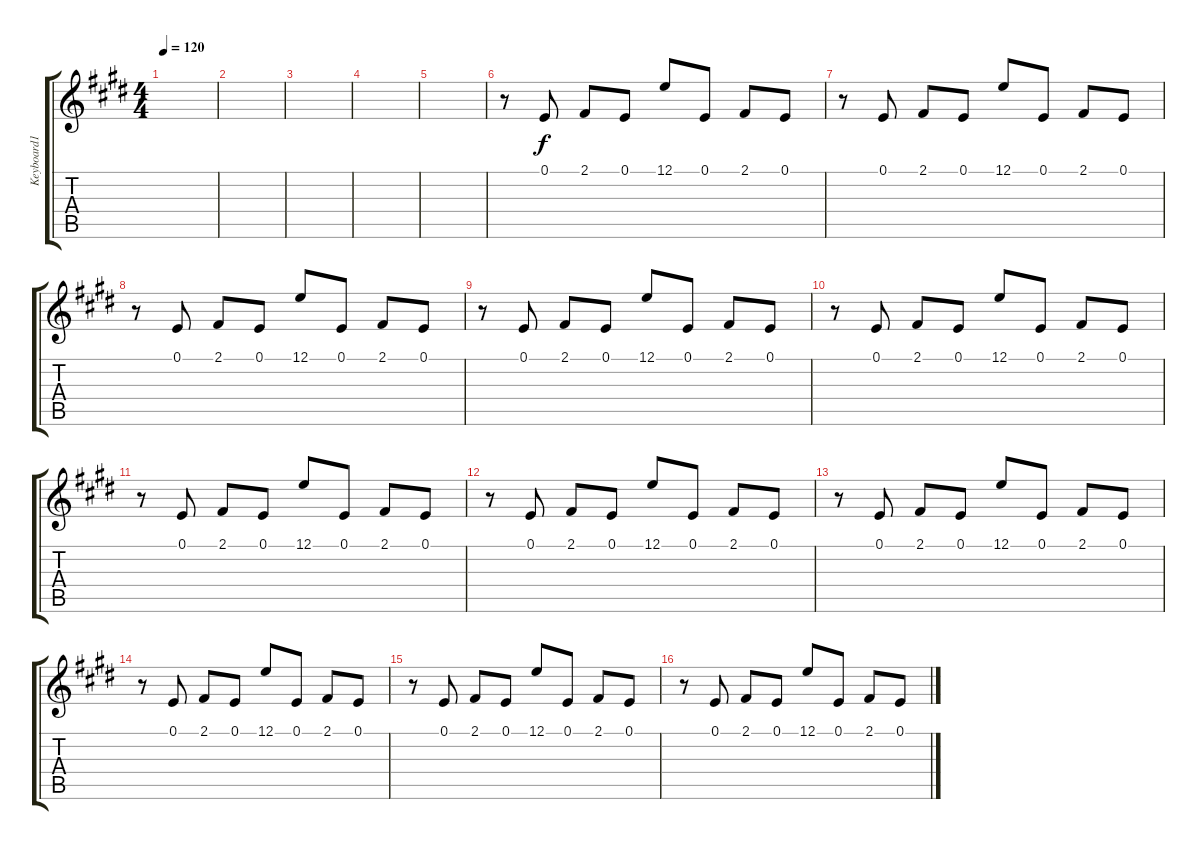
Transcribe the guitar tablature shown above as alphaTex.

\track ("Keyboard1" "Keyboard1") {instrument lead2sawtooth}
\staff {score tabs}
\tuning (E4 B3 G3 D3 A2 E2) {hide}
\ts (4 4)
\tempo 120
\clef g2
\ks e
|
|
|
|
|
r.8 0.1.8 2.1.8 0.1.8 12.1.8 0.1.8 2.1.8 0.1.8 |
r.8 0.1.8 2.1.8 0.1.8 12.1.8 0.1.8 2.1.8 0.1.8 |
r.8 0.1.8 2.1.8 0.1.8 12.1.8 0.1.8 2.1.8 0.1.8 |
r.8 0.1.8 2.1.8 0.1.8 12.1.8 0.1.8 2.1.8 0.1.8 |
r.8 0.1.8 2.1.8 0.1.8 12.1.8 0.1.8 2.1.8 0.1.8 |
r.8 0.1.8 2.1.8 0.1.8 12.1.8 0.1.8 2.1.8 0.1.8 |
r.8 0.1.8 2.1.8 0.1.8 12.1.8 0.1.8 2.1.8 0.1.8 |
r.8 0.1.8 2.1.8 0.1.8 12.1.8 0.1.8 2.1.8 0.1.8 |
r.8 0.1.8 2.1.8 0.1.8 12.1.8 0.1.8 2.1.8 0.1.8 |
r.8 0.1.8 2.1.8 0.1.8 12.1.8 0.1.8 2.1.8 0.1.8 |
r.8 0.1.8 2.1.8 0.1.8 12.1.8 0.1.8 2.1.8 0.1.8
